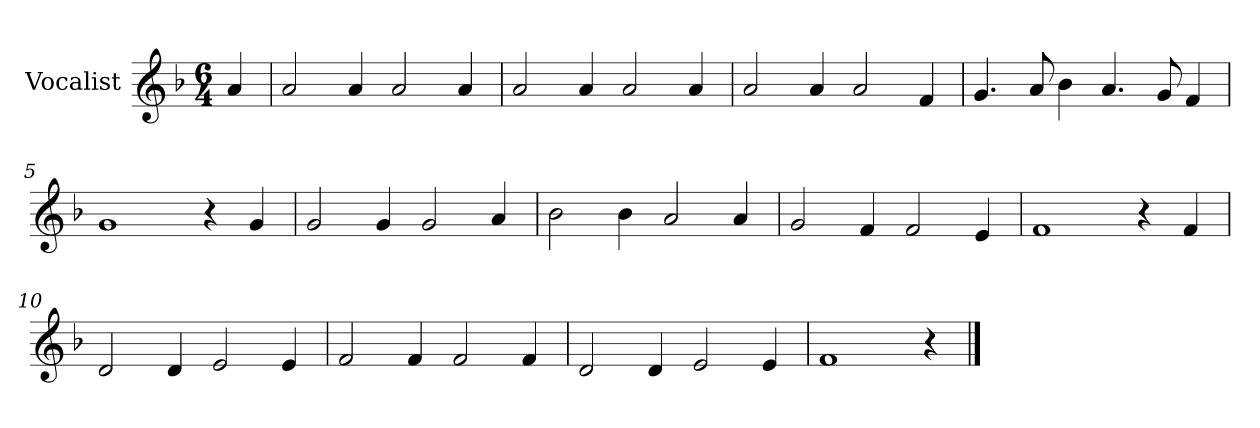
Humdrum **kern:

**kern
*part1
*staff1
*I"Vocalist
*k[b-]
*F:
*M6/4
=
4a
=1
2a
4a
2a
4a
=2
2a
4a
2a
4a
=3
2a
4a
2a
4f
=4
4.g
8a
4b-
4.a
8g
4f
=5
1g
4r
4g
=6
2g
4g
2g
4a
=7
2b-
4b-
2a
4a
=8
2g
4f
2f
4e
=9
1f
4r
4f
=10
2d
4d
2e
4e
=11
2f
4f
2f
4f
=12
2d
4d
2e
4e
=13
1f
4r
==
*-
